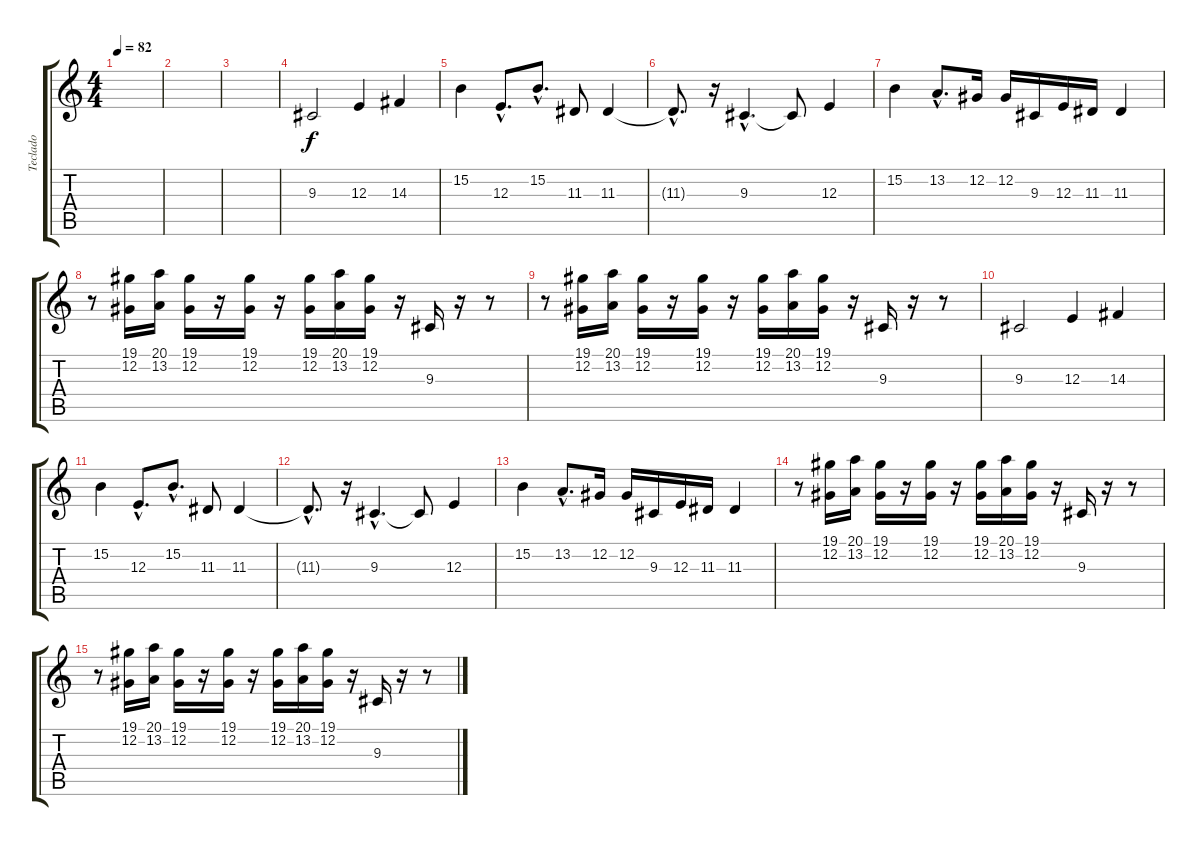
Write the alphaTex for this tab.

\track ("Teclado" "Teclado") {instrument stringensemble1}
\staff {score tabs}
\tuning (Db4 Ab3 E3 B2 Gb2 Db2) {hide}
\ts (4 4)
\tempo 82
\clef g2
\ks c
|
|
|
9.3.2 12.3.4 14.3.4 |
15.2.4 12.3{hac}.8{d} 15.2{hac}.8{d} 11.3.8 11.3.4 |
11.3{hac t}.8{d} r.16 9.3{hac}.4{d} 9.3{t}.8 12.3.4 |
15.2.4 13.2{hac}.8{d} 12.2.16 12.2.16 9.3.16 12.3.16 11.3.16 11.3.4 |
r.8 (19.1 12.2).16 (20.1 13.2).16 (19.1 12.2).16 r.16 (19.1 12.2).16 r.16 (19.1 12.2).16 (20.1 13.2).16 (19.1 12.2).16 r.16 9.3.16 r.16 r.8 |
r.8 (19.1 12.2).16 (20.1 13.2).16 (19.1 12.2).16 r.16 (19.1 12.2).16 r.16 (19.1 12.2).16 (20.1 13.2).16 (19.1 12.2).16 r.16 9.3.16 r.16 r.8 |
9.3.2 12.3.4 14.3.4 |
15.2.4 12.3{hac}.8{d} 15.2{hac}.8{d} 11.3.8 11.3.4 |
11.3{hac t}.8{d} r.16 9.3{hac}.4{d} 9.3{t}.8 12.3.4 |
15.2.4 13.2{hac}.8{d} 12.2.16 12.2.16 9.3.16 12.3.16 11.3.16 11.3.4 |
r.8 (19.1 12.2).16 (20.1 13.2).16 (19.1 12.2).16 r.16 (19.1 12.2).16 r.16 (19.1 12.2).16 (20.1 13.2).16 (19.1 12.2).16 r.16 9.3.16 r.16 r.8 |
r.8 (19.1 12.2).16 (20.1 13.2).16 (19.1 12.2).16 r.16 (19.1 12.2).16 r.16 (19.1 12.2).16 (20.1 13.2).16 (19.1 12.2).16 r.16 9.3.16 r.16 r.8
